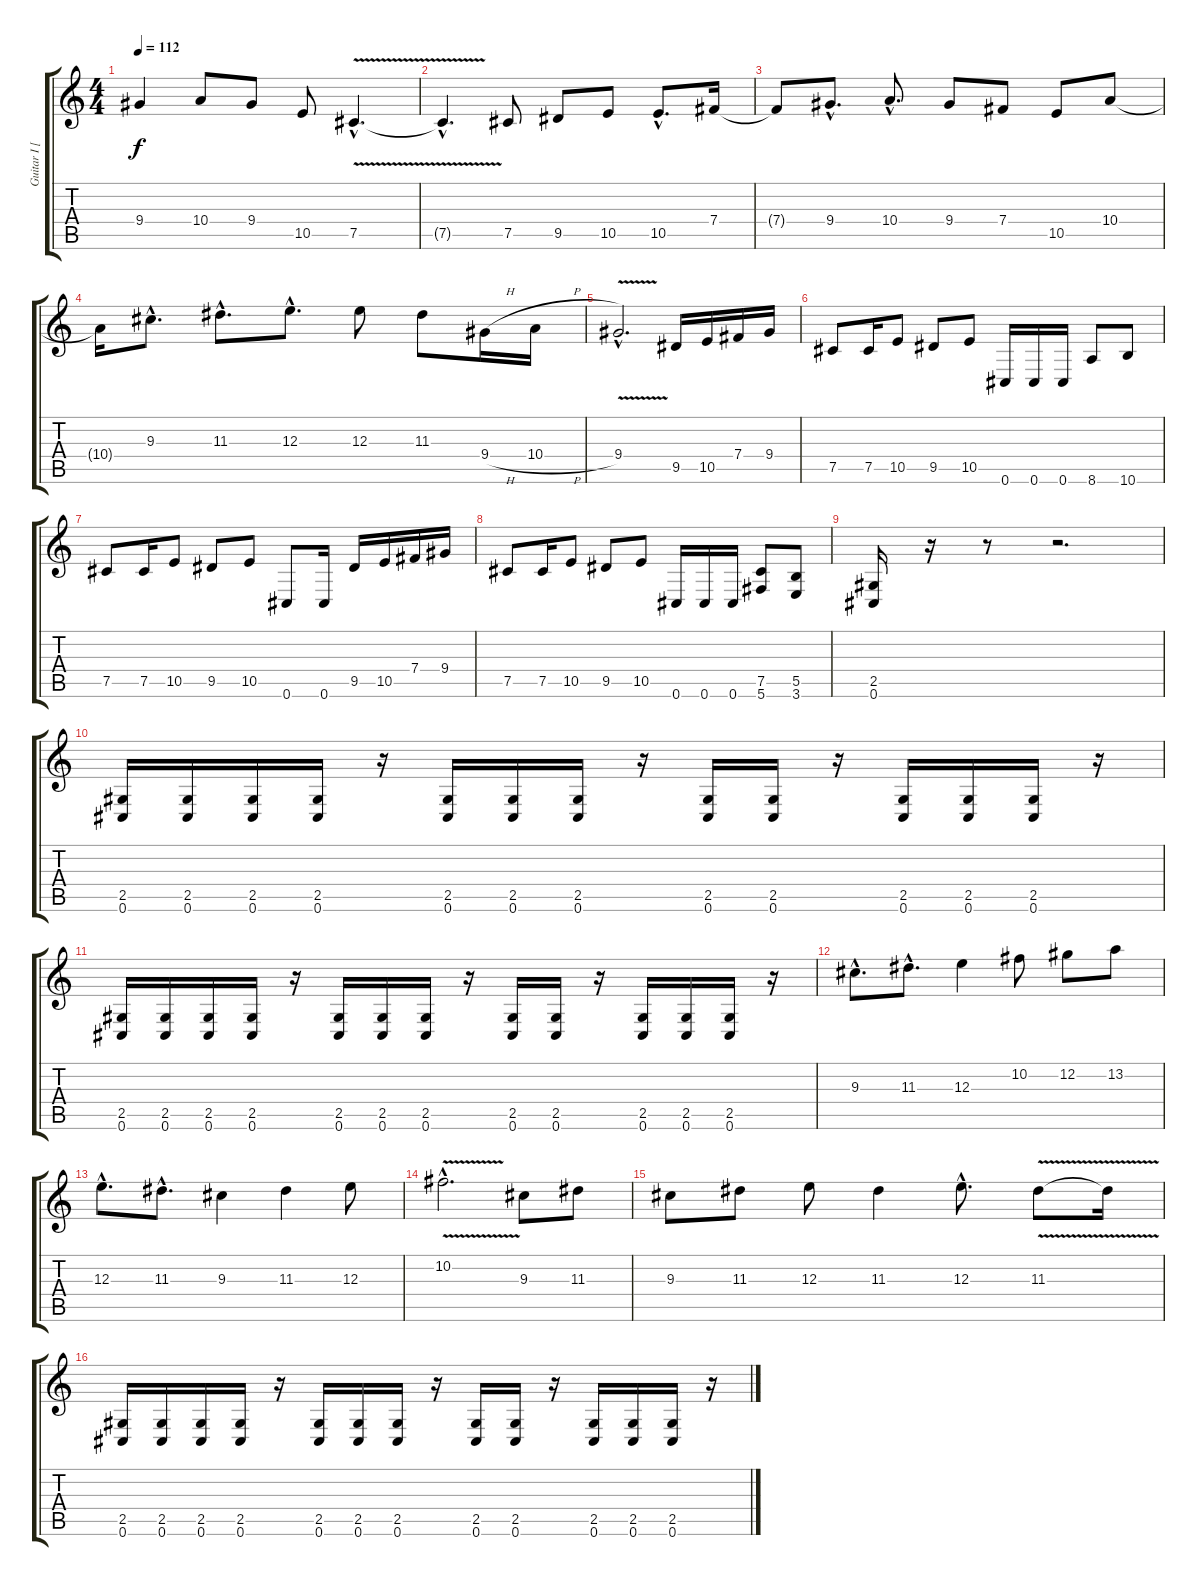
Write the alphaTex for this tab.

\track ("Guitar I [Sundin]" "Guitar I [") {instrument distortionguitar}
\staff {score tabs}
\tuning (Db4 Ab3 E3 B2 Gb2 Db2) {hide}
\ts (4 4)
\tempo 112
\clef g2
\ks c
9.4{t}.4{dy f} 10.4.8 9.4.8 10.5.8 7.5{v hac}.4{d} |
7.5{hac t}.4{d} 7.5.8 9.5.8 10.5.8 10.5{hac}.8{d} 7.4.16 |
7.4{t}.8 9.4{hac}.8{d} 10.4{hac}.8{d} 9.4.8 7.4.8 10.5.8 10.4.8 |
10.4{t}.16 9.3{hac}.8{d} 11.3{hac}.8{d} 12.3{hac}.8{d} 12.3.8 11.3.8 9.4{h}.16 10.4{h}.16 |
9.4{v hac}.2{d} 9.5.16 10.5.16 7.4.16 9.4.16 |
7.5.8 7.5.16 10.5.8 9.5.8 10.5.8 0.6.16 0.6.16 0.6.16 8.6.8 10.6.8 |
7.5.8 7.5.16 10.5.8 9.5.8 10.5.8 0.6.8 0.6.16 9.5.16 10.5.16 7.4.16 9.4.16 |
7.5.8 7.5.16 10.5.8 9.5.8 10.5.8 0.6.16 0.6.16 0.6.16 (7.5 5.6).8 (5.5 3.6).8 |
(2.5 0.6).16 r.16 r.8 r.2{d} |
(2.5 0.6).16 (2.5 0.6).16 (2.5 0.6).16 (2.5 0.6).16 r.16 (2.5 0.6).16 (2.5 0.6).16 (2.5 0.6).16 r.16 (2.5 0.6).16 (2.5 0.6).16 r.16 (2.5 0.6).16 (2.5 0.6).16 (2.5 0.6).16 r.16 |
(2.5 0.6).16 (2.5 0.6).16 (2.5 0.6).16 (2.5 0.6).16 r.16 (2.5 0.6).16 (2.5 0.6).16 (2.5 0.6).16 r.16 (2.5 0.6).16 (2.5 0.6).16 r.16 (2.5 0.6).16 (2.5 0.6).16 (2.5 0.6).16 r.16 |
9.3{hac}.8{d} 11.3{hac}.8{d} 12.3.4 10.2.8 12.2.8 13.2.8 |
12.3{hac}.8{d} 11.3{hac}.8{d} 9.3.4 11.3.4 12.3.8 |
10.2{v hac}.2{d} 9.3.8 11.3.8 |
9.3.8 11.3.8 12.3.8 11.3.4 12.3{hac}.8{d} 11.3{v}.8 11.3{t}.16 |
(2.5 0.6).16 (2.5 0.6).16 (2.5 0.6).16 (2.5 0.6).16 r.16 (2.5 0.6).16 (2.5 0.6).16 (2.5 0.6).16 r.16 (2.5 0.6).16 (2.5 0.6).16 r.16 (2.5 0.6).16 (2.5 0.6).16 (2.5 0.6).16 r.16
